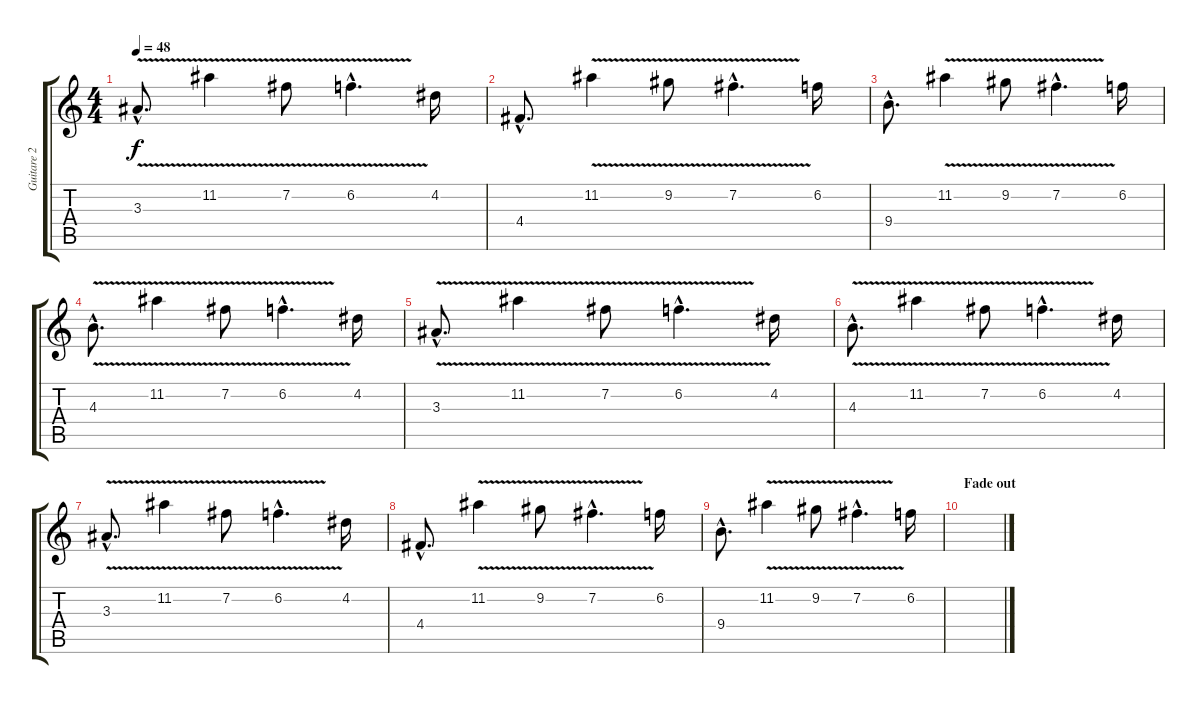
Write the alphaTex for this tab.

\track ("Guitare 2" "Guitare 2") {instrument overdrivenguitar}
\staff {score tabs}
\tuning (E4 B3 G3 D3 A2 E2) {hide}
\ts (4 4)
\tempo 48
\clef g2
\ks c
3.3{v hac}.8{d dy f} 11.2{v}.4 7.2{v}.8 6.2{v hac}.4{d} 4.2.16 |
4.4{hac}.8{d} 11.2{v}.4 9.2{v}.8 7.2{v hac}.4{d} 6.2.16 |
9.4{hac}.8{d} 11.2{v}.4 9.2{v}.8 7.2{v hac}.4{d} 6.2.16 |
4.3{v hac}.8{d} 11.2{v}.4 7.2{v}.8 6.2{v hac}.4{d} 4.2.16 |
3.3{v hac}.8{d} 11.2{v}.4 7.2{v}.8 6.2{v hac}.4{d} 4.2.16 |
4.3{v hac}.8{d} 11.2{v}.4 7.2{v}.8 6.2{v hac}.4{d} 4.2.16 |
3.3{v hac}.8{d} 11.2{v}.4 7.2{v}.8 6.2{v hac}.4{d} 4.2.16 |
4.4{hac}.8{d} 11.2{v}.4 9.2{v}.8 7.2{v hac}.4{d} 6.2.16 |
9.4{hac}.8{d} 11.2{v}.4 9.2{v}.8 7.2{v hac}.4{d} 6.2.16 |
\section ("" "Fade out")
